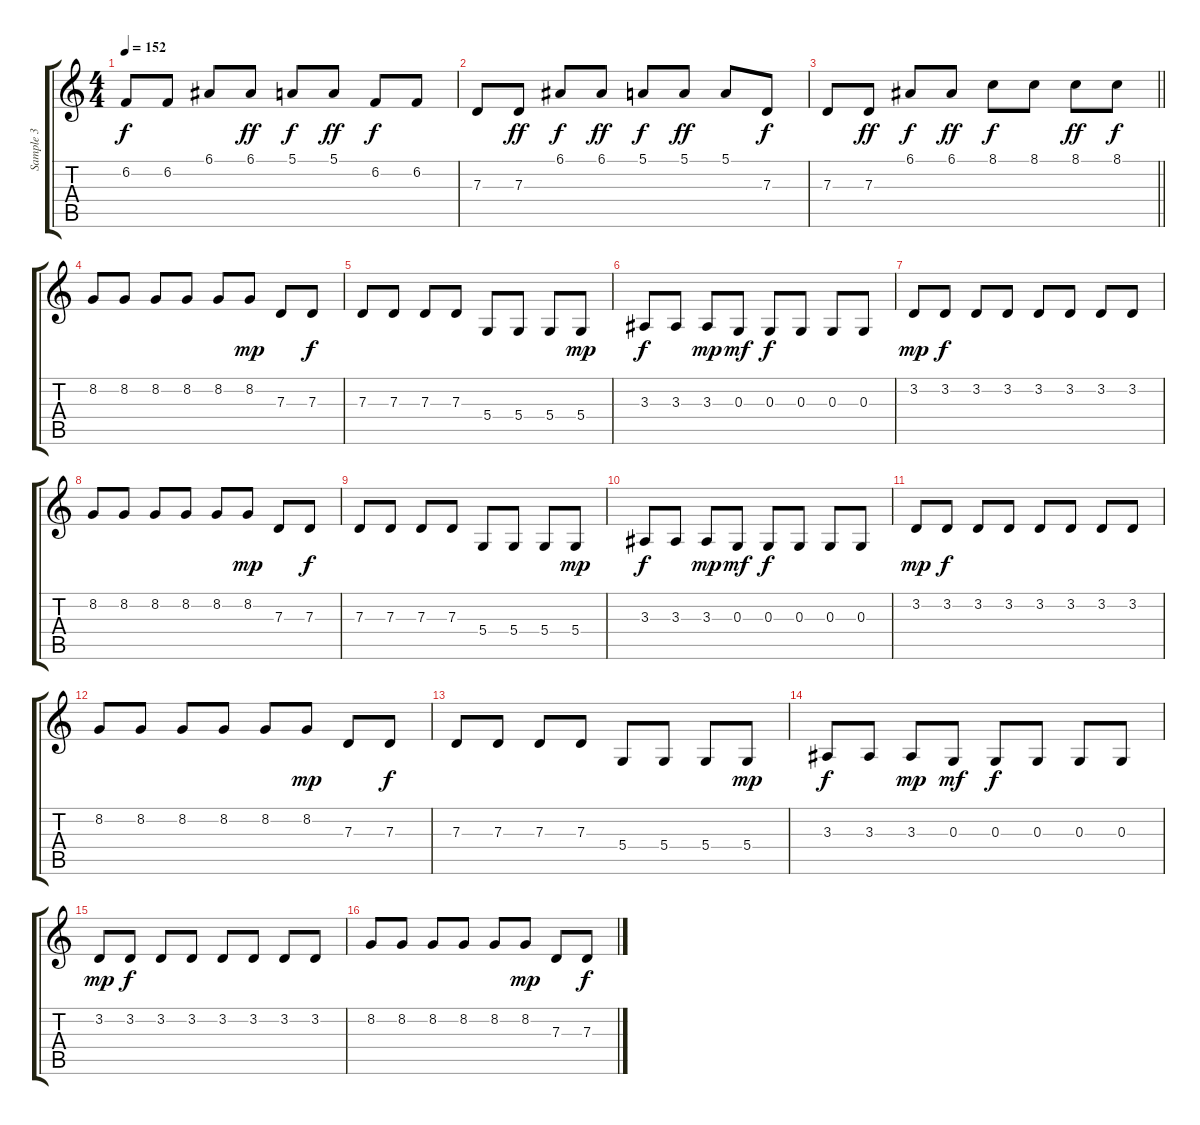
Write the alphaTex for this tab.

\track ("Sample 3" "Sample 3") {instrument lead1square}
\staff {score tabs}
\tuning (E4 B3 G3 D3 A2 E2) {hide}
\ts (4 4)
\tempo 152
\clef g2
\ks c
6.2.8{dy f} 6.2.8 6.1.8 6.1.8{dy ff} 5.1.8{dy f} 5.1.8{dy ff} 6.2.8{dy f} 6.2.8 |
7.3.8 7.3.8{dy ff} 6.1.8{dy f} 6.1.8{dy ff} 5.1.8{dy f} 5.1.8{dy ff} 5.1.8 7.3.8{dy f} |
\barLineRight lightlight
7.3.8 7.3.8{dy ff} 6.1.8{dy f} 6.1.8{dy ff} 8.1.8{dy f} 8.1.8 8.1.8{dy ff} 8.1.8{dy f} |
\section ("" " ")
8.2.8 8.2.8 8.2.8 8.2.8 8.2.8 8.2.8{dy mp} 7.3.8 7.3.8{dy f} |
7.3.8 7.3.8 7.3.8 7.3.8 5.4.8 5.4.8 5.4.8 5.4.8{dy mp} |
3.3.8{dy f} 3.3.8 3.3.8{dy mp} 0.3.8{dy mf} 0.3.8{dy f} 0.3.8 0.3.8 0.3.8 |
3.2.8{dy mp} 3.2.8{dy f} 3.2.8 3.2.8 3.2.8 3.2.8 3.2.8 3.2.8 |
8.2.8 8.2.8 8.2.8 8.2.8 8.2.8 8.2.8{dy mp} 7.3.8 7.3.8{dy f} |
7.3.8 7.3.8 7.3.8 7.3.8 5.4.8 5.4.8 5.4.8 5.4.8{dy mp} |
3.3.8{dy f} 3.3.8 3.3.8{dy mp} 0.3.8{dy mf} 0.3.8{dy f} 0.3.8 0.3.8 0.3.8 |
3.2.8{dy mp} 3.2.8{dy f} 3.2.8 3.2.8 3.2.8 3.2.8 3.2.8 3.2.8 |
8.2.8 8.2.8 8.2.8 8.2.8 8.2.8 8.2.8{dy mp} 7.3.8 7.3.8{dy f} |
7.3.8 7.3.8 7.3.8 7.3.8 5.4.8 5.4.8 5.4.8 5.4.8{dy mp} |
3.3.8{dy f} 3.3.8 3.3.8{dy mp} 0.3.8{dy mf} 0.3.8{dy f} 0.3.8 0.3.8 0.3.8 |
3.2.8{dy mp} 3.2.8{dy f} 3.2.8 3.2.8 3.2.8 3.2.8 3.2.8 3.2.8 |
8.2.8 8.2.8 8.2.8 8.2.8 8.2.8 8.2.8{dy mp} 7.3.8 7.3.8{dy f}
